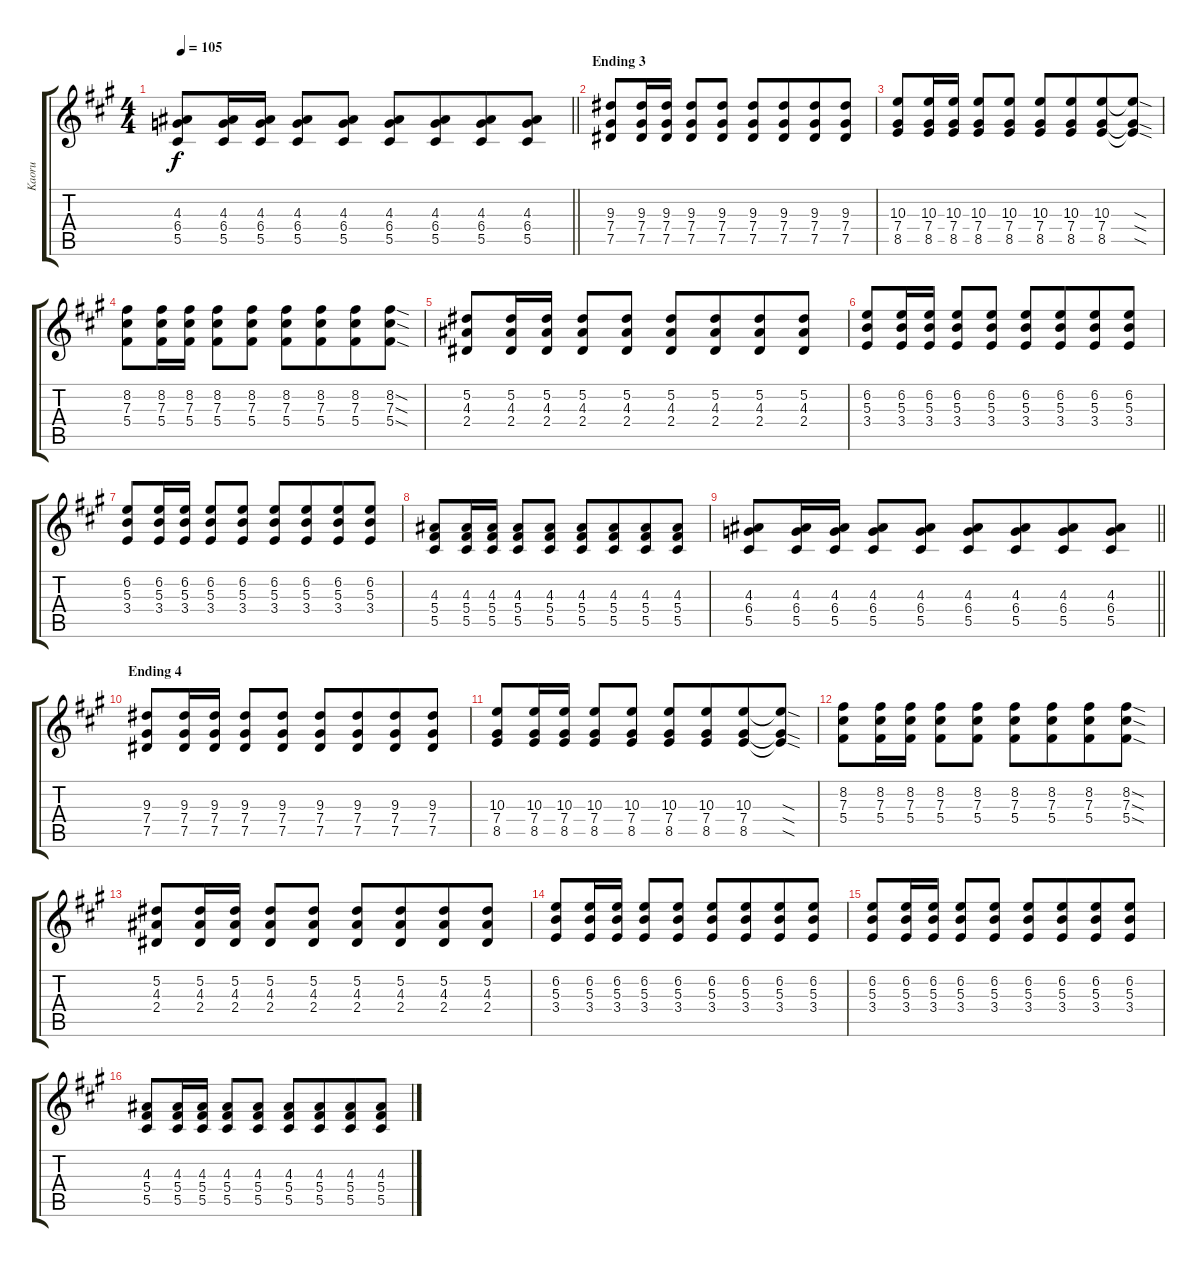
\track ("Kaoru" "Kaoru") {instrument acousticguitarsteel}
\staff {score tabs}
\tuning (Eb4 Bb3 Gb3 Db3 Ab2 Db2) {hide}
\ts (4 4)
\tempo 105
\clef g2
\barLineRight lightlight
\ks f#minor
(4.3 6.4 5.5).8{dy f} (4.3 6.4 5.5).16 (4.3 6.4 5.5).16 (4.3 6.4 5.5).8 (4.3 6.4 5.5).8 (4.3 6.4 5.5).8 (4.3 6.4 5.5).8{beam merge} (4.3 6.4 5.5).8 (4.3 6.4 5.5).8 |
\section ("" "Ending 3")
(9.3 7.4 7.5).8 (9.3 7.4 7.5).16 (9.3 7.4 7.5).16 (9.3 7.4 7.5).8 (9.3 7.4 7.5).8 (9.3 7.4 7.5).8 (9.3 7.4 7.5).8{beam merge} (9.3 7.4 7.5).8 (9.3 7.4 7.5).8 |
(10.3 7.4 8.5).8 (10.3 7.4 8.5).16 (10.3 7.4 8.5).16 (10.3 7.4 8.5).8 (10.3 7.4 8.5).8 (10.3 7.4 8.5).8 (10.3 7.4 8.5).8{beam merge} (10.3 7.4 8.5).8 (10.3{sod t} 7.4{sod t} 8.5{sod t}).8 |
(8.2 7.3 5.4).8 (8.2 7.3 5.4).16 (8.2 7.3 5.4).16 (8.2 7.3 5.4).8 (8.2 7.3 5.4).8 (8.2 7.3 5.4).8 (8.2 7.3 5.4).8{beam merge} (8.2 7.3 5.4).8 (8.2{sod} 7.3{sod} 5.4{sod}).8 |
(5.2 4.3 2.4).8 (5.2 4.3 2.4).16 (5.2 4.3 2.4).16 (5.2 4.3 2.4).8 (5.2 4.3 2.4).8 (5.2 4.3 2.4).8 (5.2 4.3 2.4).8{beam merge} (5.2 4.3 2.4).8 (5.2 4.3 2.4).8 |
(6.2 5.3 3.4).8{volume 11} (6.2 5.3 3.4).16 (6.2 5.3 3.4).16 (6.2 5.3 3.4).8 (6.2 5.3 3.4).8 (6.2 5.3 3.4).8 (6.2 5.3 3.4).8{beam merge} (6.2 5.3 3.4).8 (6.2 5.3 3.4).8 |
(6.2 5.3 3.4).8 (6.2 5.3 3.4).16 (6.2 5.3 3.4).16 (6.2 5.3 3.4).8 (6.2 5.3 3.4).8 (6.2 5.3 3.4).8 (6.2 5.3 3.4).8{beam merge} (6.2 5.3 3.4).8 (6.2 5.3 3.4).8 |
(4.3 5.4 5.5).8 (4.3 5.4 5.5).16 (4.3 5.4 5.5).16 (4.3 5.4 5.5).8 (4.3 5.4 5.5).8 (4.3 5.4 5.5).8 (4.3 5.4 5.5).8{beam merge} (4.3 5.4 5.5).8 (4.3 5.4 5.5).8 |
\barLineRight lightlight
(4.3 6.4 5.5).8 (4.3 6.4 5.5).16 (4.3 6.4 5.5).16 (4.3 6.4 5.5).8 (4.3 6.4 5.5).8 (4.3 6.4 5.5).8 (4.3 6.4 5.5).8{beam merge} (4.3 6.4 5.5).8 (4.3 6.4 5.5).8 |
\section ("" "Ending 4")
(9.3 7.4 7.5).8{volume 9} (9.3 7.4 7.5).16 (9.3 7.4 7.5).16 (9.3 7.4 7.5).8 (9.3 7.4 7.5).8 (9.3 7.4 7.5).8 (9.3 7.4 7.5).8{beam merge} (9.3 7.4 7.5).8 (9.3 7.4 7.5).8 |
(10.3 7.4 8.5).8 (10.3 7.4 8.5).16 (10.3 7.4 8.5).16 (10.3 7.4 8.5).8 (10.3 7.4 8.5).8 (10.3 7.4 8.5).8 (10.3 7.4 8.5).8{beam merge} (10.3 7.4 8.5).8 (10.3{sod t} 7.4{sod t} 8.5{sod t}).8 |
(8.2 7.3 5.4).8 (8.2 7.3 5.4).16 (8.2 7.3 5.4).16 (8.2 7.3 5.4).8 (8.2 7.3 5.4).8 (8.2 7.3 5.4).8 (8.2 7.3 5.4).8{beam merge} (8.2 7.3 5.4).8 (8.2{sod} 7.3{sod} 5.4{sod}).8 |
(5.2 4.3 2.4).8 (5.2 4.3 2.4).16 (5.2 4.3 2.4).16 (5.2 4.3 2.4).8 (5.2 4.3 2.4).8 (5.2 4.3 2.4).8 (5.2 4.3 2.4).8{beam merge} (5.2 4.3 2.4).8 (5.2 4.3 2.4).8 |
(6.2 5.3 3.4).8{volume 6} (6.2 5.3 3.4).16 (6.2 5.3 3.4).16 (6.2 5.3 3.4).8 (6.2 5.3 3.4).8 (6.2 5.3 3.4).8 (6.2 5.3 3.4).8{beam merge} (6.2 5.3 3.4).8 (6.2 5.3 3.4).8 |
(6.2 5.3 3.4).8 (6.2 5.3 3.4).16 (6.2 5.3 3.4).16 (6.2 5.3 3.4).8 (6.2 5.3 3.4).8 (6.2 5.3 3.4).8 (6.2 5.3 3.4).8{beam merge} (6.2 5.3 3.4).8 (6.2 5.3 3.4).8 |
(4.3 5.4 5.5).8 (4.3 5.4 5.5).16 (4.3 5.4 5.5).16 (4.3 5.4 5.5).8 (4.3 5.4 5.5).8 (4.3 5.4 5.5).8 (4.3 5.4 5.5).8{beam merge} (4.3 5.4 5.5).8 (4.3 5.4 5.5).8
